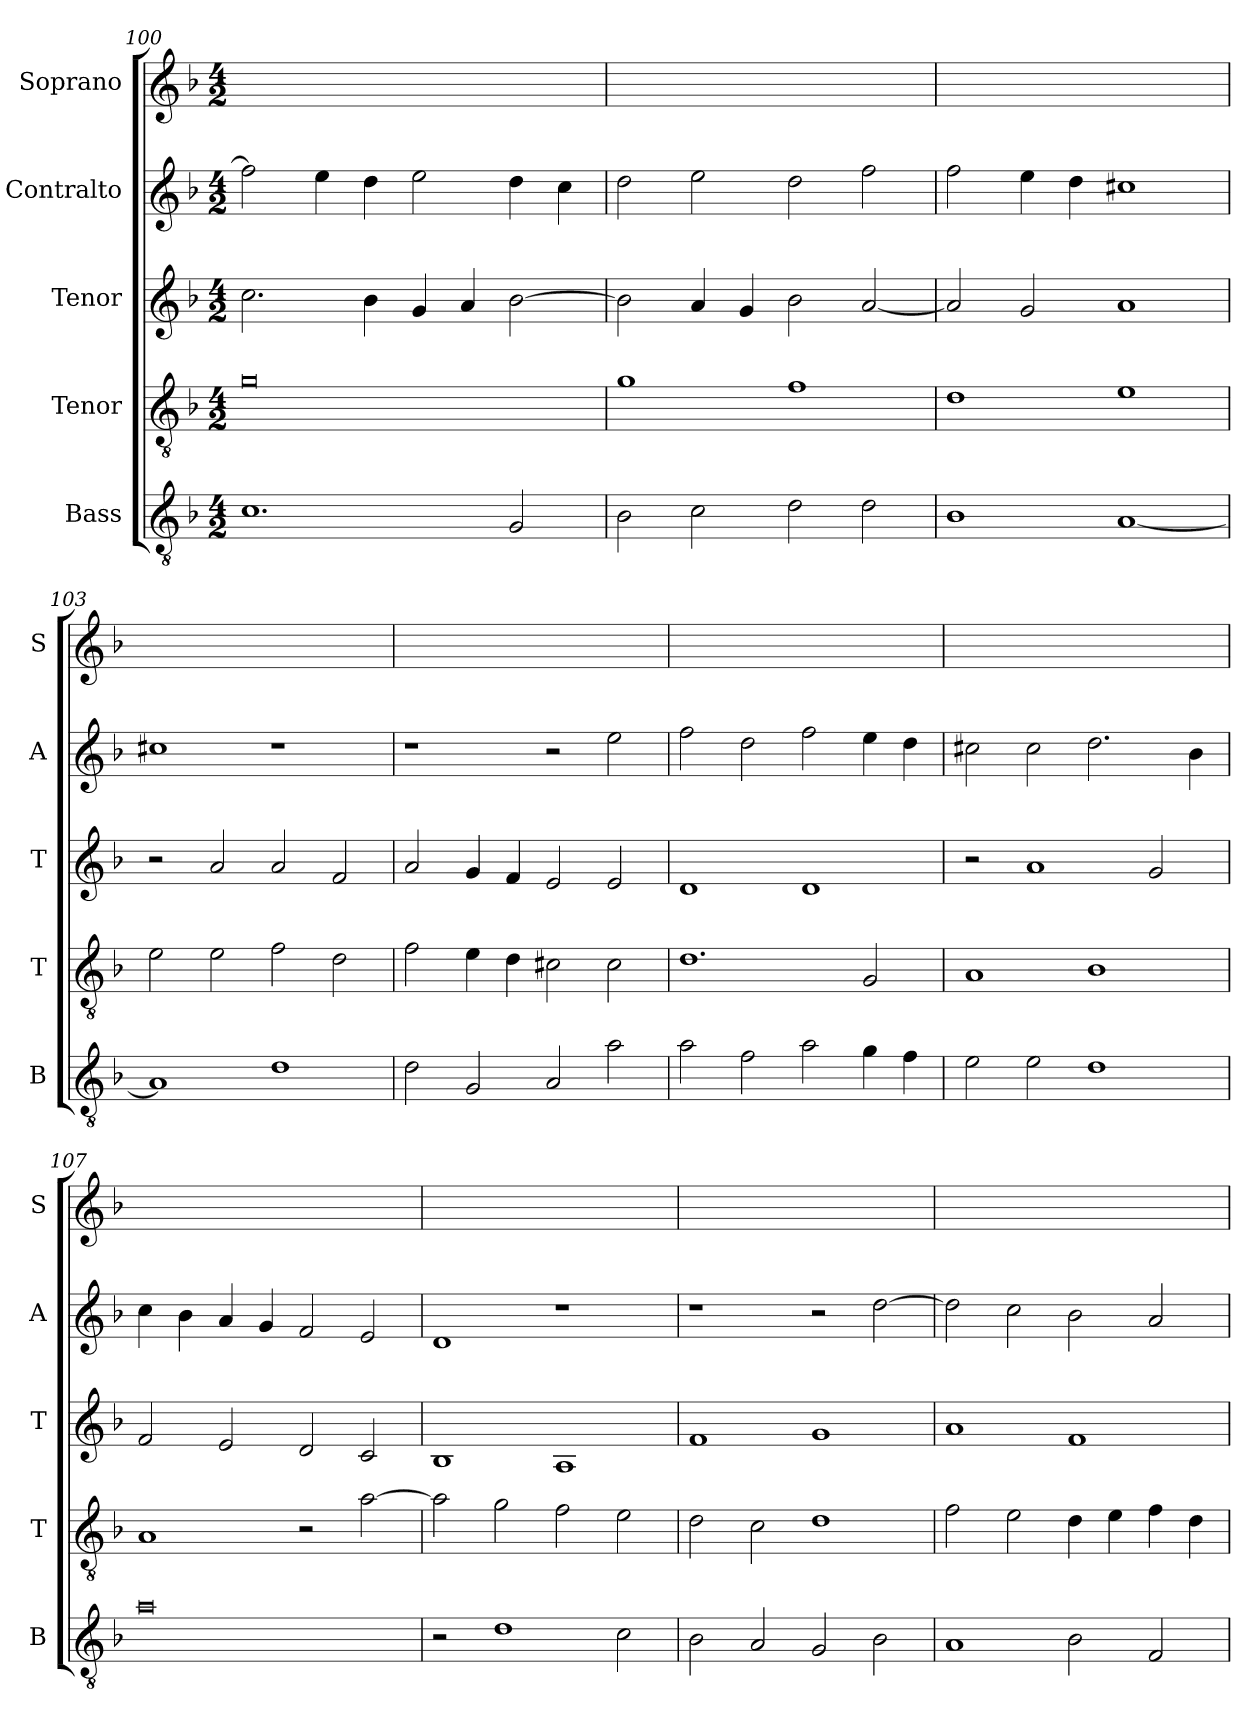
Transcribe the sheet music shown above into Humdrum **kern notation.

**kern	**kern	**kern	**kern	**kern
*part5	*part4	*part3	*part2	*part1
*staff5	*staff4	*staff3	*staff2	*staff1
*I"Bass	*I"Tenor	*I"Tenor	*I"Contralto	*I"Soprano
*I'B	*I'T	*I'T	*I'A	*I'S
*clefGv2	*clefGv2	*clefG2	*clefG2	*clefG2
*k[b-]	*k[b-]	*k[b-]	*k[b-]	*k[b-]
*D:aeo	*D:aeo	*D:aeo	*D:aeo	*D:aeo
*M4/2	*M4/2	*M4/2	*M4/2	*M4/2
=100	=100	=100	=100	=100
1.c	0g	2.cc	2ff]	0ryy
.	.	.	4ee	.
.	.	4b-	4dd	.
.	.	4g	2ee	.
.	.	4a	.	.
2G	.	[2b-	4dd	.
.	.	.	4cc	.
=101	=101	=101	=101	=101
2B-	1g	2b-]	2dd	0ryy
2c	.	4a	2ee	.
.	.	4g	.	.
2d	1f	2b-	2dd	.
2d	.	[2a	2ff	.
=102	=102	=102	=102	=102
1B-	1d	2a]	2ff	0ryy
.	.	2g	4ee	.
.	.	.	4dd	.
[1A	1e	1a	1cc#X	.
=103	=103	=103	=103	=103
1A]	2e	2r	1cc#X	0ryy
.	2e	2a	.	.
1d	2f	2a	1r	.
.	2d	2f	.	.
=104	=104	=104	=104	=104
2d	2f	2a	1r	0ryy
2G	4e	4g	.	.
.	4d	4f	.	.
2A	2c#X	2e	2r	.
2a	2c#	2e	2ee	.
=105	=105	=105	=105	=105
2a	1.d	1d	2ff	0ryy
2f	.	.	2dd	.
2a	.	1d	2ff	.
4g	2G	.	4ee	.
4f	.	.	4dd	.
=106	=106	=106	=106	=106
2e	1A	2r	2cc#X	0ryy
2e	.	1a	2cc#	.
1d	1B-	.	2.dd	.
.	.	2g	.	.
.	.	.	4b-	.
=107	=107	=107	=107	=107
0a	1A	2f	4cc	0ryy
.	.	.	4b-	.
.	.	2e	4a	.
.	.	.	4g	.
.	2r	2d	2f	.
.	[2a	2c	2e	.
=108	=108	=108	=108	=108
2r	2a]	1B-	1d	0ryy
1d	2g	.	.	.
.	2f	1A	1r	.
2c	2e	.	.	.
=109	=109	=109	=109	=109
2B-	2d	1f	1r	0ryy
2A	2c	.	.	.
2G	1d	1g	2r	.
2B-	.	.	[2dd	.
=110	=110	=110	=110	=110
1A	2f	1a	2dd]	0ryy
.	2e	.	2cc	.
2B-	4d	1f	2b-	.
.	4e	.	.	.
2F	4f	.	2a	.
.	4d	.	.	.
=	=	=	=	=
*-	*-	*-	*-	*-
